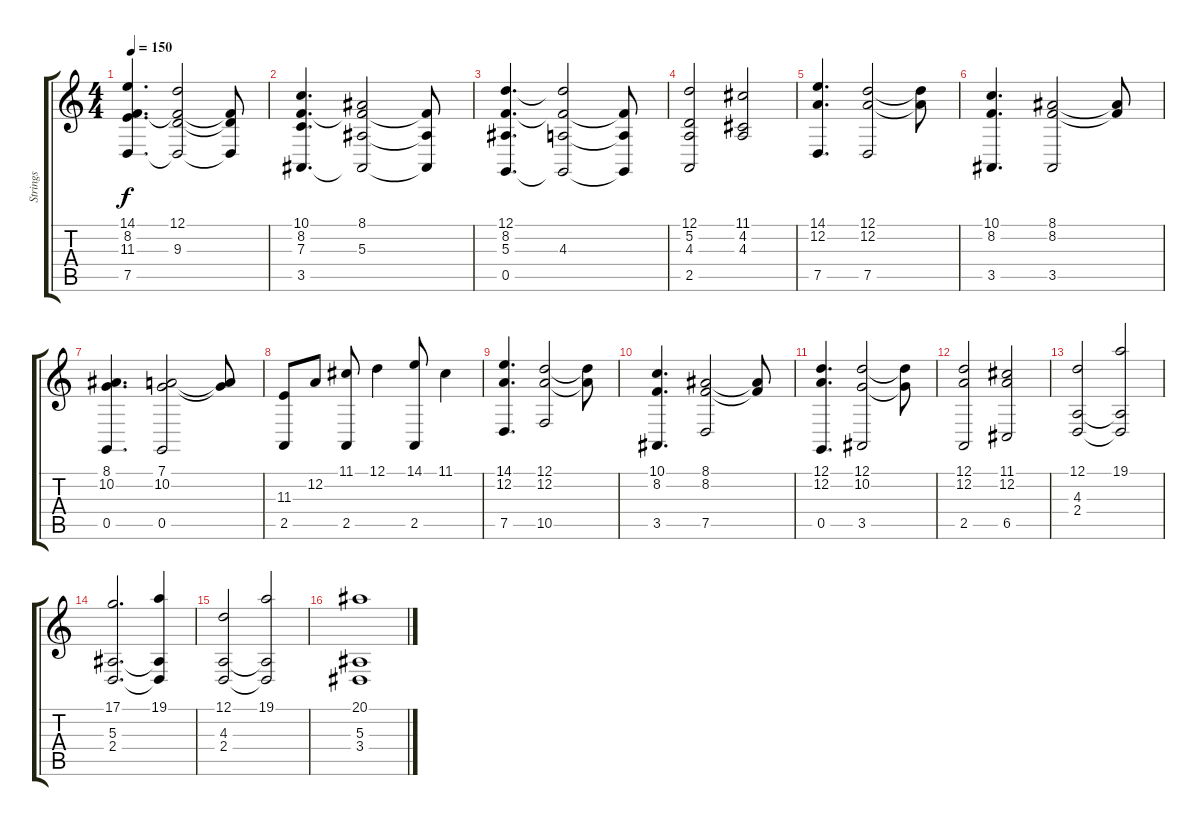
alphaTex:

\track ("Strings" "Strings") {instrument stringensemble1}
\staff {score tabs}
\tuning (D4 A3 F3 C3 G2 C2) {hide}
\ts (4 4)
\tempo 150
\clef g2
\ks c
(14.1 8.2 11.3 7.5).4{d dy f} (12.1 8.2{t} 9.3 7.5{t}).2 (8.2{t} 9.3{t} 7.5{t}).8 |
(10.1 8.2 7.3 3.5).4{d} (8.1 8.2{t} 5.3 3.5{t}).2 (8.2{t} 5.3{t} 3.5{t}).8 |
(12.1 8.2 5.3 0.5).4{d} (12.1{t} 8.2{t} 4.3 0.5{t}).2 (8.2{t} 4.3{t} 0.5{t}).8 |
(12.1 5.2 4.3 2.5).2 (11.1 4.2 4.3).2 |
(14.1 12.2 7.5).4{d} (12.1 12.2 7.5).2 (12.1{t} 12.2{t}).8 |
(10.1 8.2 3.5).4{d} (8.1 8.2 3.5).2 (8.1{t} 8.2{t}).8 |
(8.1 10.2 0.5).4{d} (7.1 10.2 0.5).2 (7.1{t} 10.2{t}).8 |
(11.3 2.5).8 12.2.8 (11.1 2.5).8 12.1.4 (14.1 2.5).8 11.1.4 |
(14.1 12.2 7.5).4{d} (12.1 12.2 10.5).2 (12.1{t} 12.2{t}).8 |
(10.1 8.2 3.5).4{d} (8.1 8.2 7.5).2 (8.1{t} 8.2{t}).8 |
(12.1 12.2 0.5).4{d} (12.1 10.2 3.5).2 (12.1{t} 10.2{t}).8 |
(12.1 12.2 2.5).2 (11.1 12.2 6.5).2 |
(12.1 4.3 2.4).2 (19.1 4.3{t} 2.4{t}).2 |
(17.1 5.3 2.4).2{d} (19.1 5.3{t} 2.4{t}).4 |
(12.1 4.3 2.4).2 (19.1 4.3{t} 2.4{t}).2 |
(20.1 5.3 3.4).1
